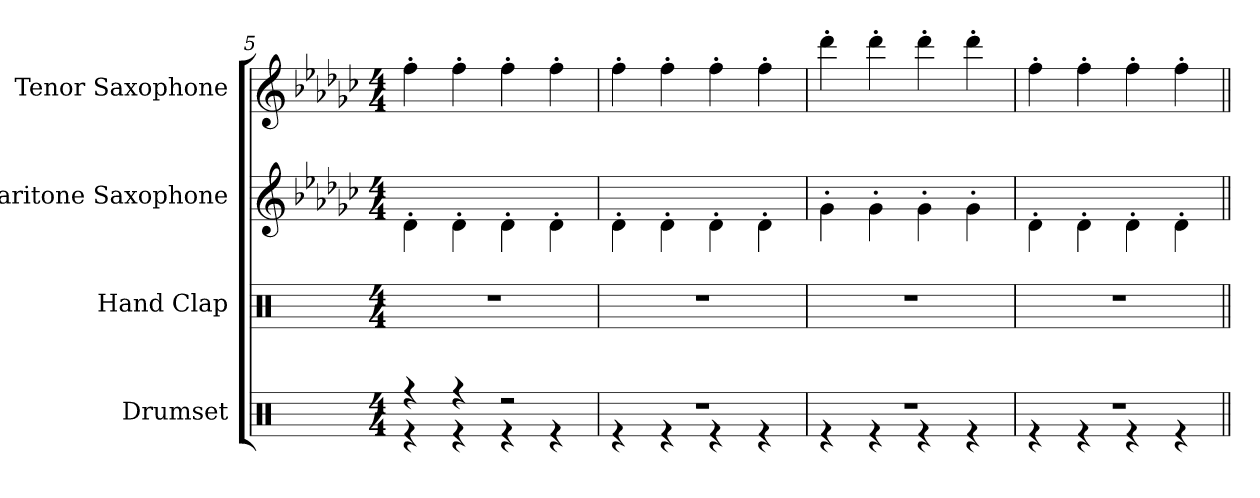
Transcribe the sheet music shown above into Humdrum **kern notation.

**kern	**kern	**kern	**kern
*part4	*part3	*part2	*part1
*staff4	*staff3	*staff2	*staff1
*I"Drumset	*I"Hand Clap	*I"Baritone Saxophone	*I"Tenor Saxophone
*I'Drs.	*I'Hd. Clp.	*I'Bar. Sax.	*I'T. Sax.
*clefX	*clefX	*clefG2	*clefG2
*	*	*ITrd12c21	*ITrd8c14
*k[]	*k[]	*k[b-e-a-d-g-c-]	*k[b-e-a-d-g-c-]
*M4/4	*M4/4	*M4/4	*M4/4
=5	=5	=5	=5
*^	*	*	*
4r	4r	1r	4D-'\	4f'\
4r	4r	.	4D-'\	4f'\
2r	4r	.	4D-'\	4f'\
.	4r	.	4D-'\	4f'\
!!LO:LB:g=z
=6	=6	=6	=6	=6
1r	4r	1r	4D-'\	4f'\
.	4r	.	4D-'\	4f'\
.	4r	.	4D-'\	4f'\
.	4r	.	4D-'\	4f'\
=7	=7	=7	=7	=7
1r	4r	1r	4G-'\	4dd-'\
.	4r	.	4G-'\	4dd-'\
.	4r	.	4G-'\	4dd-'\
.	4r	.	4G-'\	4dd-'\
=8	=8	=8	=8	=8
1r	4r	1r	4D-'\	4f'\
.	4r	.	4D-'\	4f'\
.	4r	.	4D-'\	4f'\
.	4r	.	4D-'\	4f'\
*v	*v	*	*	*
=||	=||	=||	=||
*-	*-	*-	*-
